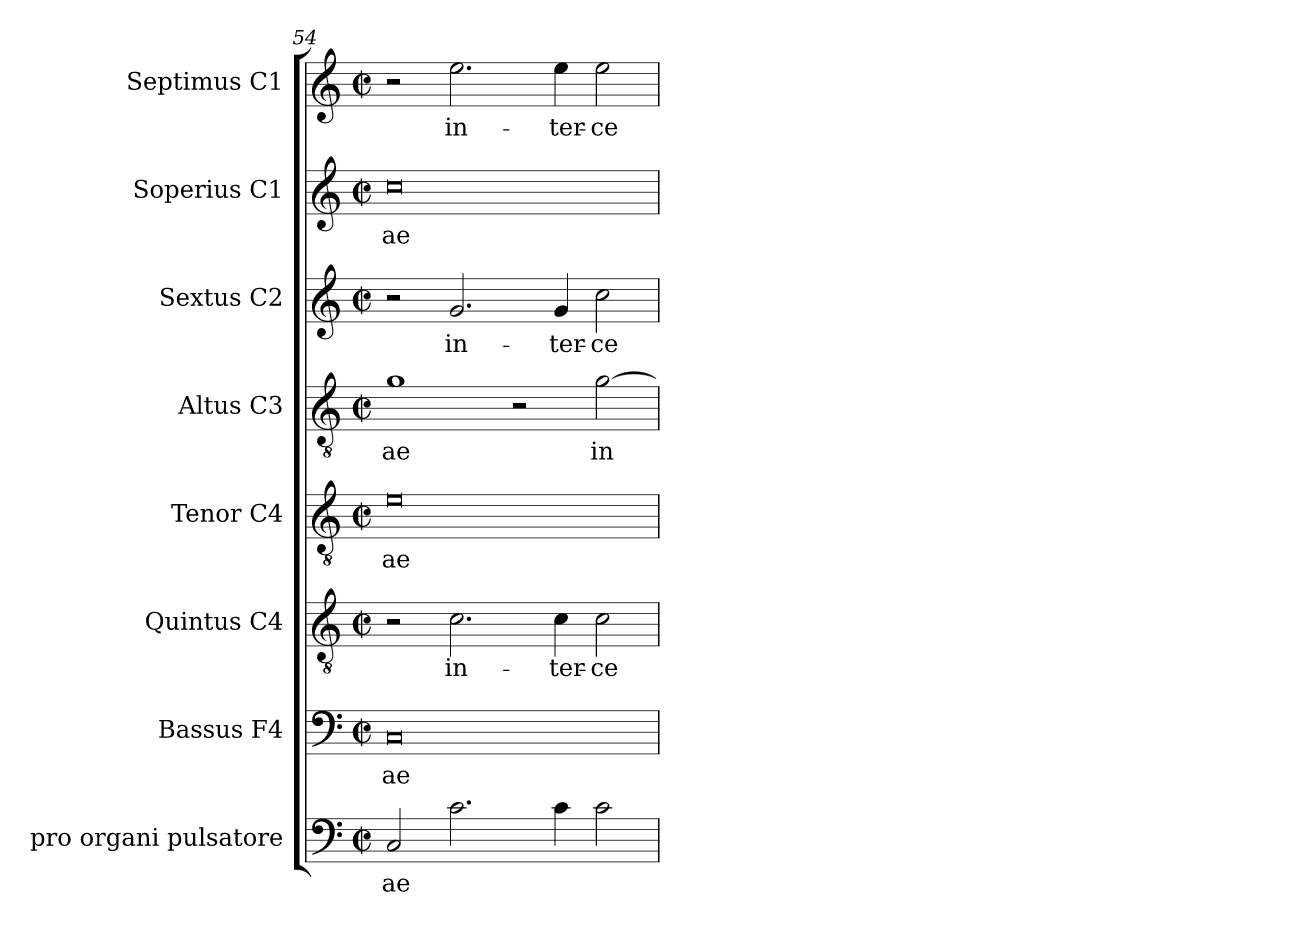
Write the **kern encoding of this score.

**kern	**text	**kern	**text	**kern	**text	**kern	**text	**kern	**text	**kern	**text	**kern	**text	**kern	**text
*part8	*part8	*part7	*part7	*part6	*part6	*part5	*part5	*part4	*part4	*part3	*part3	*part2	*part2	*part1	*part1
*staff8	*staff8	*staff7	*staff7	*staff6	*staff6	*staff5	*staff5	*staff4	*staff4	*staff3	*staff3	*staff2	*staff2	*staff1	*staff1
*I"pro organi  pulsatore	*	*I"Bassus  F4	*	*I"Quintus  C4	*	*I"Tenor  C4	*	*I"Altus  C3	*	*I"Sextus  C2	*	*I"Soperius  C1	*	*I"Septimus  C1	*
*clefF4	*	*clefF4	*	*clefGv2	*	*clefGv2	*	*clefGv2	*	*clefG2	*	*clefG2	*	*clefG2	*
*k[]	*	*k[]	*	*k[]	*	*k[]	*	*k[]	*	*k[]	*	*k[]	*	*k[]	*
*C:	*	*C:	*	*C:	*	*C:	*	*C:	*	*C:	*	*C:	*	*C:	*
*M2/2	*	*M2/2	*	*M2/2	*	*M2/2	*	*M2/2	*	*M2/2	*	*M2/2	*	*M2/2	*
*met(c|)	*	*met(c|)	*	*met(c|)	*	*met(c|)	*	*met(c|)	*	*met(c|)	*	*met(c|)	*	*met(c|)	*
=54	=54	=54	=54	=54	=54	=54	=54	=54	=54	=54	=54	=54	=54	=54	=54
!	!LO:LY:a:cj	!	!LO:LY:b:cj	!	!	!	!LO:LY:b:rj	!	!LO:LY:b:rj	!	!	!	!LO:LY:b:cj	!	!
2C/	-ae	0C	-ae	2r	.	0e	-ae	1g	-ae	2r	.	0cc	-ae	2r	.
!	!LO:LY:a:cj	!	!	!	!LO:LY:b:cj	!	!	!	!	!	!LO:LY:b:cj	!	!	!	!LO:LY:b:rj
2.c\	.	.	.	2.c\	in-	.	.	.	.	2.g/	in-	.	.	2.ee\	in-
.	.	.	.	.	.	.	.	2r	.	.	.	.	.	.	.
!	!LO:LY:a:cj	!	!	!	!LO:LY:b:cj	!	!	!	!	!	!LO:LY:b:cj	!	!	!	!LO:LY:b:rj
4c\	.	.	.	4c\	-ter-	.	.	.	.	4g/	-ter-	.	.	4ee\	-ter-
!	!LO:LY:a:cj	!	!	!	!LO:LY:b:cj	!	!	!	!LO:LY:b:rj	!	!LO:LY:b:cj	!	!	!	!LO:LY:b:rj
2c\	.	.	.	2c\	-ce-	.	.	[>2g\	in-	2cc\	-ce-	.	.	2ee\	-ce-
=	=	=	=	=	=	=	=	=	=	=	=	=	=	=	=
*-	*-	*-	*-	*-	*-	*-	*-	*-	*-	*-	*-	*-	*-	*-	*-
